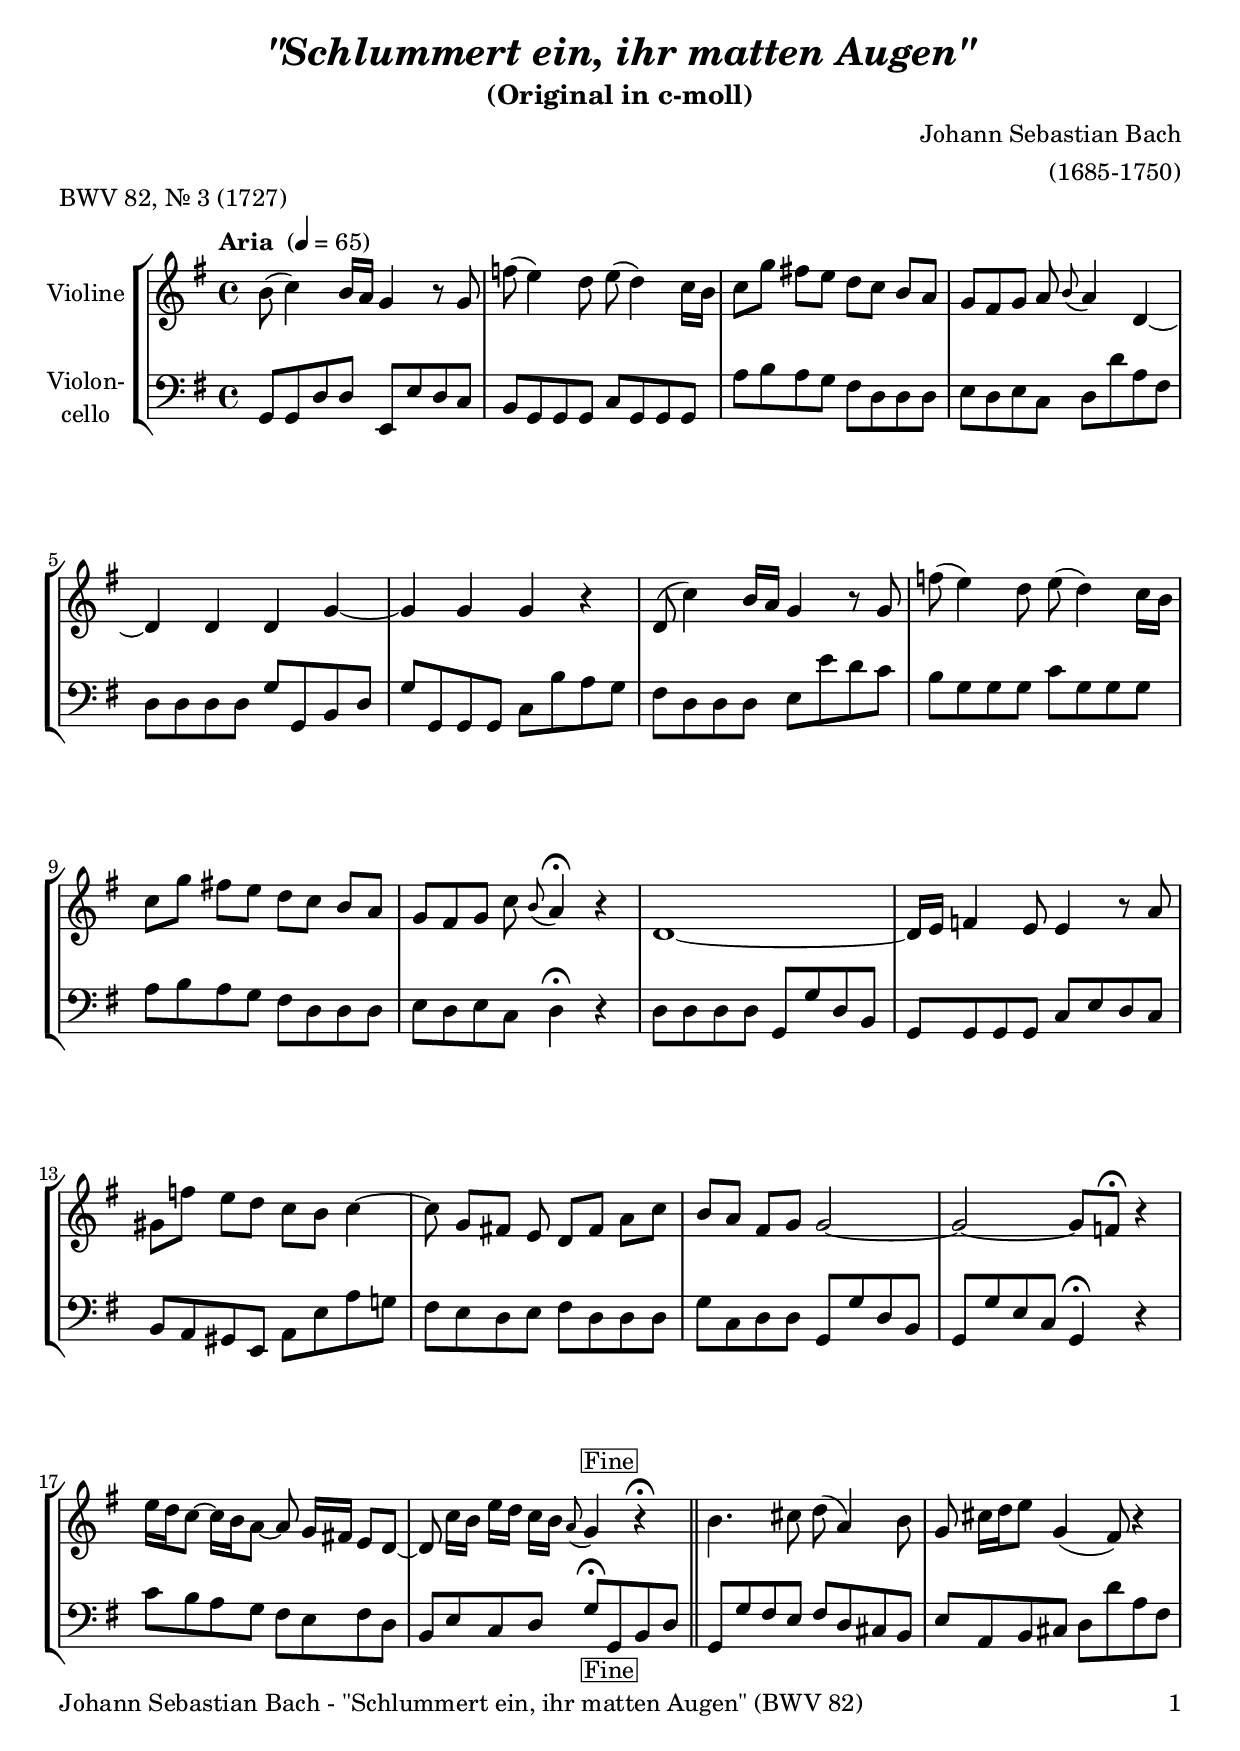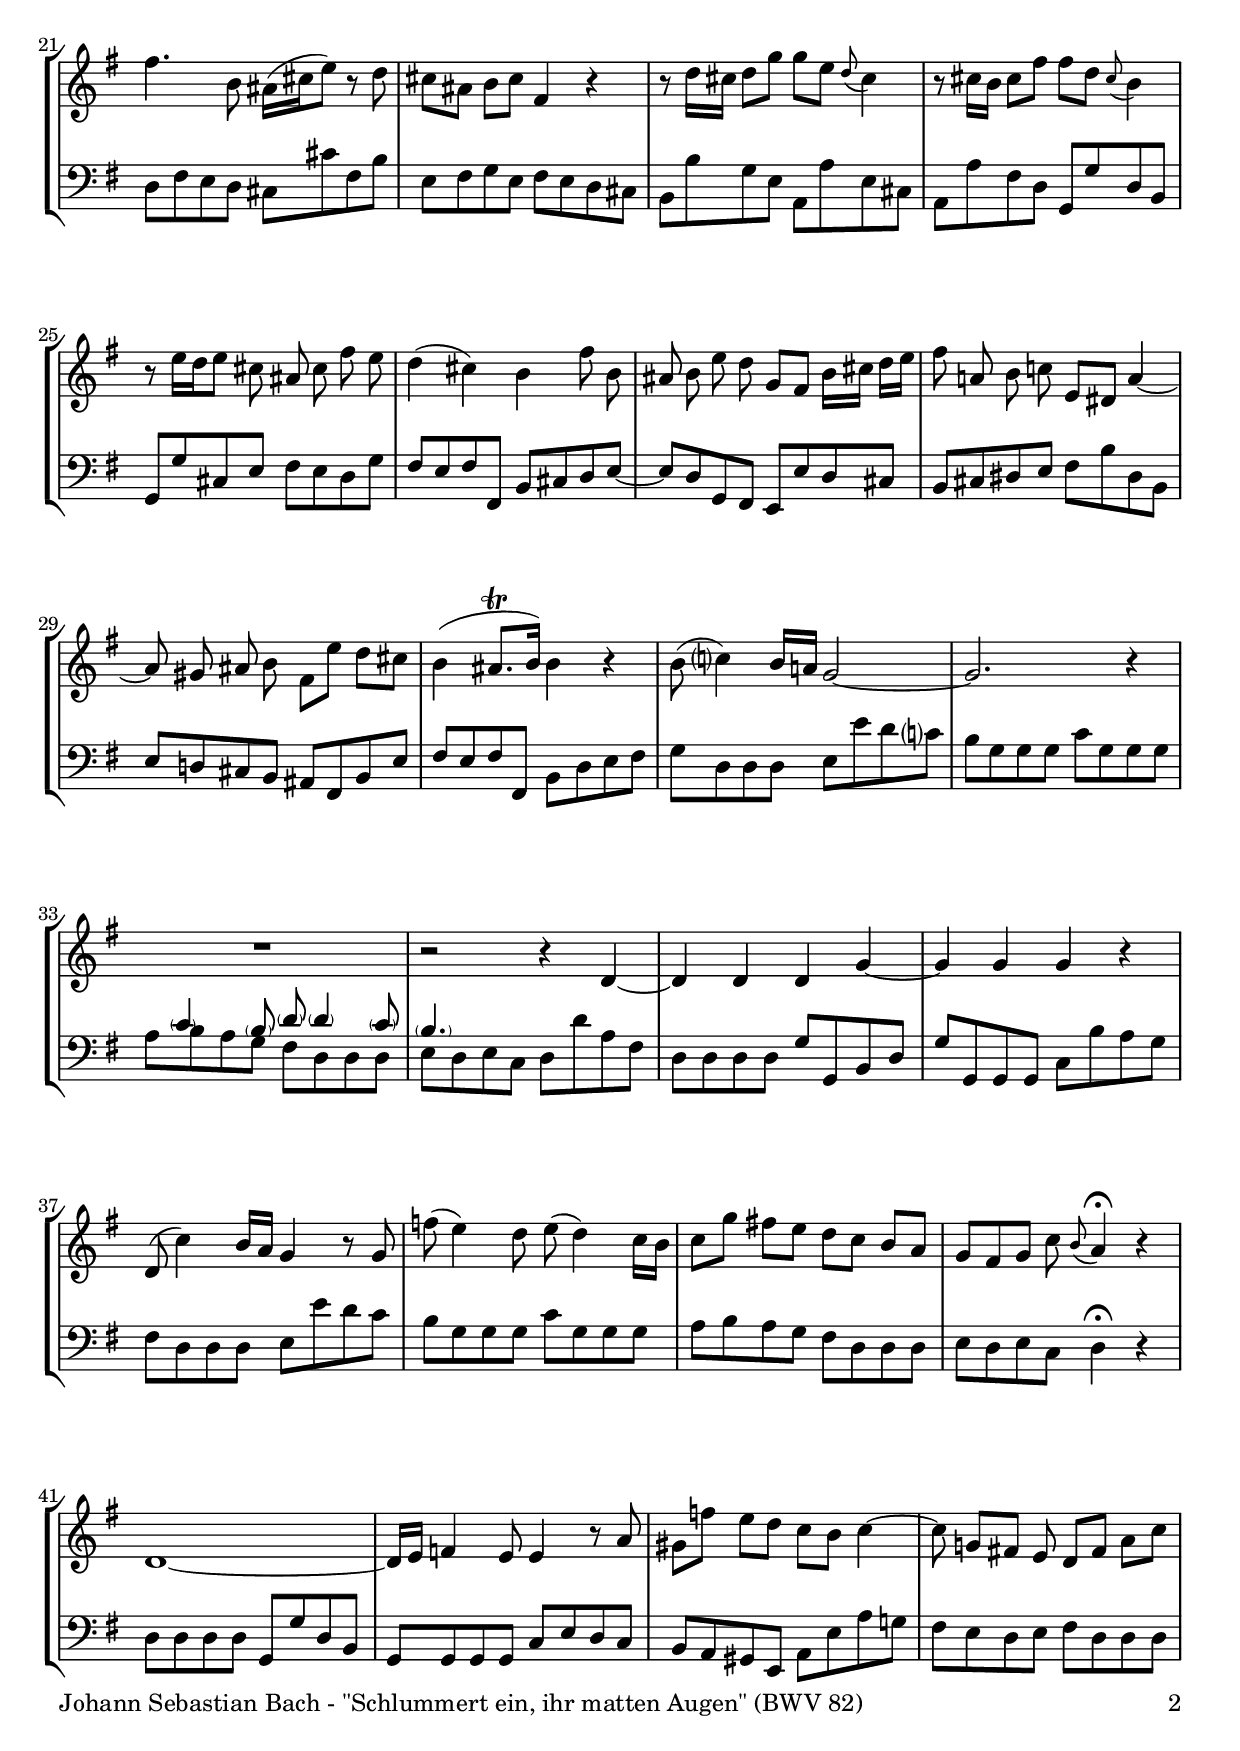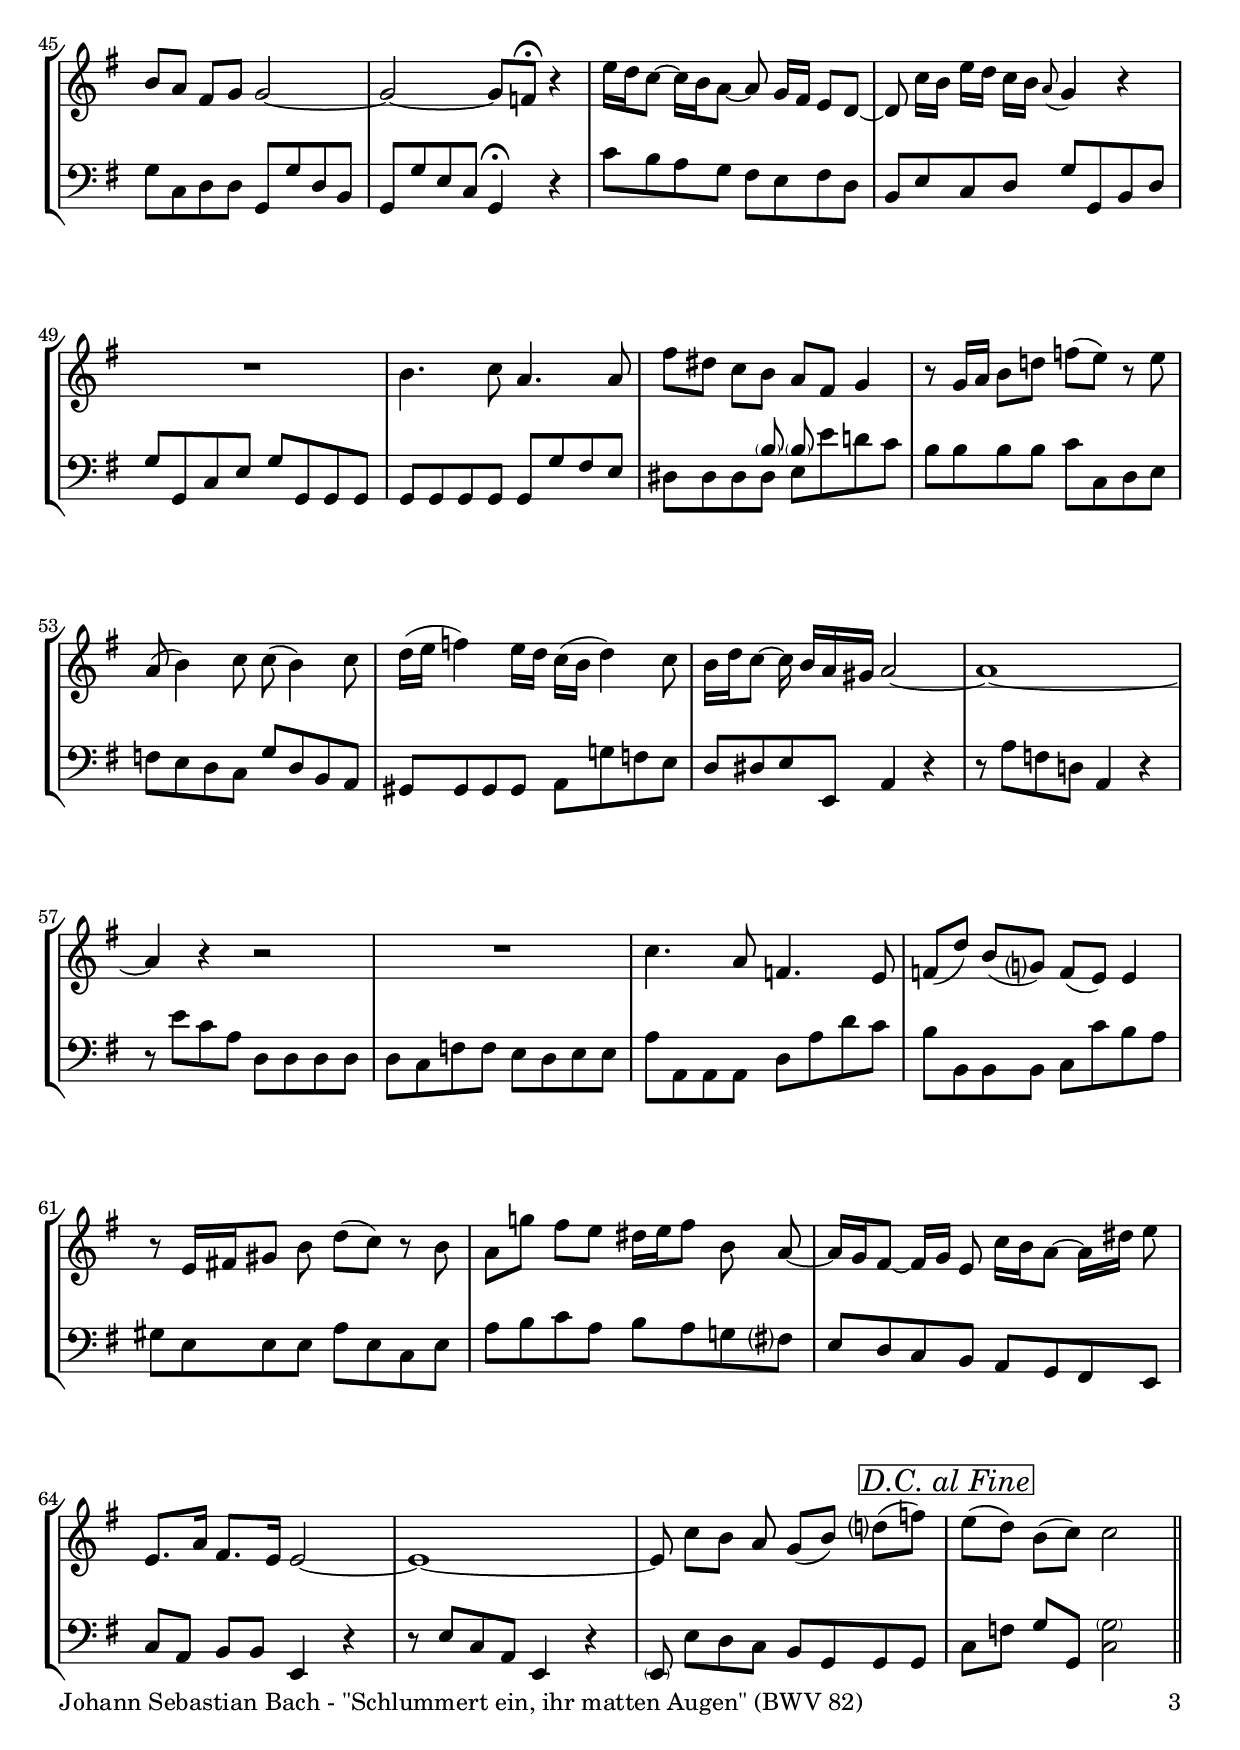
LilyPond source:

\version "2.22.0"
\include "deutsch.ly"

#(set-global-staff-size 21)

\header {
  title     = \markup \bold \italic "\"Schlummert ein, ihr matten Augen\""
  subtitle  = "(Original in c-moll)"
  composer  = "Johann Sebastian Bach"
  arranger  = "(1685-1750)"
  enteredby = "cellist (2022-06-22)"
  piece     = "BWV 82, Nr. 3 (1727)"
}

voiceconsts = {
  \key e \minor
  \time 4/4
  \clef "treble"
%  \numericTimeSignature
%  \compressEmptyMeasures
  % Set default beaming for all staves
%  \set Timing.beamExceptions = #'()
%  \set Timing.baseMoment     = #(ly:make-moment 1 4)
%  \set Timing.beatStructure  = #'(1 1 1)
  \tempo "Aria " 4=65
}

micl = "clarinet"
mifl = "flute"
miob = "oboe"
mifh = "french horn"
misx = "tenor sax"
mist = "string ensemble 1"
mivl = "violin"
miba = "cello"

dcaf = \mark \markup \box \italic "D.C. al Fine"
fine = \markup \box "Fine"

va = \relative c'' {
  \voiceconsts

  h8( c4) h16 a g4 r8 g
  f'( e4) d8 e( d4) c16 h
  c8 g' fis![ e] d c h[ a]

  g[ fis g] a \appoggiatura h a4 d,~
  d d d g~
  g g g r
  d8( c'4) h16 a g4 r8 g

  f'( e4) d8 e( d4) c16 h
  c8 g' fis![ e] d c h[ a]
  g[ fis g] c \appoggiatura h a4\fermata r
  d,1~

  d16 e f4 e8 e4 r8 a
  gis f' e[ d] c h c4~
  c8 g[ fis!] e d fis a[ c]
  h a fis[ g] g2~
  g~ g8 f\fermata r4

  e'16 d c8~ c16 h a8~ a g16[ fis!] e8 d~
  d c'16[ h] e d c[ h] \appoggiatura a8 g4^\fine r\fermata \bar "||"

  h4. cis8 d( a4) h8
  g cis16[ d e8] g,4( fis8) r4
  fis'4. h,8 ais16( cis e8) r d

  cis ais h[ cis] fis,4 r
  r8 d'16 cis d8 g g[ e] \appoggiatura d cis4
  r8 cis16 h cis8 fis fis[ d] \appoggiatura cis h4
  r8 e16[ d e8] cis ais \noBeam cis \noBeam fis \noBeam e
  d4( cis) h fis'8 \noBeam h,

  ais \noBeam h \noBeam e \noBeam d g, fis h16[ cis] d e
  fis8 \noBeam a,! \noBeam h \noBeam c! e, dis a'4~
  a8 \noBeam gis \noBeam ais \noBeam h fis[ e'] d cis
  h4( ais8.\trill h16) h4 r

  h8( c?4) h16 a! g2~
  g2. r4
  R1
  r2 r4 d~
  d d d g~

  g g g r
  d8( c'4) h16 a g4 r8 g
  f'( e4) d8 e( d4) c16 h
  c8 g' fis![ e] d c h[ a]
  g[ fis g] c \appoggiatura h a4\fermata r

  d,1~
  d16 e f4 e8 e4 r8 a
  gis f' e[ d] c h c4~
  c8 g![ fis!] e d fis a[ c]
  h a fis[ g] g2~

  g~ g8 f\fermata r4
  e'16 d c8~ c16 h a8~ a g16[ fis] e8 d~
  d c'16[ h] e d c[ h] \appoggiatura a8 g4 r
  R1

  h4. c8 a4. a8
  fis' dis c[ h] a fis g4
  r8 g16 a h8 d! f([ e]) r e
  a,( h4) c8 c( h4) c8
  d16( e f4) e16 d c( h d4) c8

  h16 d c8~ c16 h[ a gis] a2~
  a1~
  a4 r r2
  R1
  c4. a8 f4. e8

  f( d') h([ g?]) f( e) e4
  r8 e16[ fis! gis8] h d([ c]) r h
  a g'! fis[ e] dis16[ e fis8] h, \noBeam a~
  a16 g fis8~ fis16[ g] e8 c'16 h a8~ a16[ dis] e8

  e,8. a16 fis8. e16 e2~
  e1~
  e8 c'[ h] a g([ h]) d?( f) \dcaf
  e( d) h([ c]) c2 \bar "||"
}

vb = \relative c {
  \voiceconsts
  \clef "bass"

  g8 g d' d e, e' d c
  h g g g c g g g
  a' h a g fis d d d

  e d e c d d' a fis
  d d d d g g, h d
  g g, g g c h' a g
  fis d d d e e' d c

  h g g g c g g g
  a h a g fis d d d
  e d e c d4\fermata r
  d8 d d d g, g' d h

  g g g g c e d c
  h a gis e a e' a g!
  fis e d e fis d d d
  g c, d d g, g' d h
  g g' e c g4\fermata r

  c'8 h a g fis e fis d
  h e c d g\fermata_\fine g, h d \bar "||"
  g, g' fis e fis d cis h
  e a, h cis d d' a fis
  d fis e d cis cis' fis, h

  e, fis g e fis e d cis
  h h' g e a, a' e cis
  a a' fis d g, g' d h
  g g' cis, e fis e d g
  fis e fis fis, h cis d e~

  e d g, fis e e' d cis
  h cis dis e fis h dis, h
  e d! cis h ais fis h e
  fis e fis fis, h d e fis

  g d d d e e' d c?
  h g g g c g g g
  << {
    s \parenthesize c4 \parenthesize h8 \parenthesize d \parenthesize d4 \parenthesize c8
    \parenthesize h4. s8
  } \\ {
    a h a g fis d d d
    e d e c
  } >> d d' a fis
  d d d d g g, h d

  g g, g g c h' a g
  fis d d d e e' d c
  h g g g c g g g
  a h a g fis d d d
  e d e c d4\fermata r

  d8 d d d g, g' d h
  g g g g c e d c
  h a gis e a e' a g!
  fis e d e fis d d d
  g c, d d g, g' d h

  g g' e c g4\fermata r
  c'8 h a g fis e fis d
  h e c d g g, h d
  g g, c e g g, g g

  g g g g g g' fis e
  << {
    s4. \parenthesize h'8 \parenthesize h s4.
  } \\ {
    dis,8 dis dis dis e e' d! c
  } >>
  h h h h c c, d e
  f e d c g' d h a
  gis gis gis gis a g'! f e

  d dis e e, a4 r
  r8 a' f d! a4 r
  r8 e'' c a d, d d d
  d c f f e d e e
  a a, a a d a' d c

  h h, h h c c' h a
  gis e e e a e c e
  a h c a h a g! fis?
  e d c h a g fis e

  c' a h[ h] e,4 r
  r8 e' c a e4 r
  \parenthesize e8 e'[ d c] h g g g \dcaf
  c f g[ g,] <c \parenthesize g'>2 \bar "||"
}


music = \new StaffGroup <<
      \new Staff {
	\set Staff.midiInstrument = \mivl
	\set Staff.instrumentName = \markup \center-column { "Violine" }
	\transpose e e { \va }
      }

      \new Staff {
	\set Staff.midiInstrument = \miba
	\set Staff.instrumentName = \markup \center-column { "Violon-" "cello" }
	\transpose e e { \vb }
      }
>>

\book {
   \paper {
    print-page-number = ##t
    print-first-page-number = ##t
    ragged-last-bottom = ##f
    oddHeaderMarkup = \markup \null
    evenHeaderMarkup = \markup \null
    oddFooterMarkup = \markup {
      \fill-line {
        \on-the-fly #print-page-number-check-first
        "Johann Sebastian Bach - \"Schlummert ein, ihr matten Augen\" (BWV 82)" \fromproperty #'page:page-number-string
      }
    }
    evenFooterMarkup = \oddFooterMarkup
  } \score {
    \music
    \layout {}
  }

  \score {
    \unfoldRepeats \music

    \midi {
      \context {
        \Score
      }
    }
  }
}